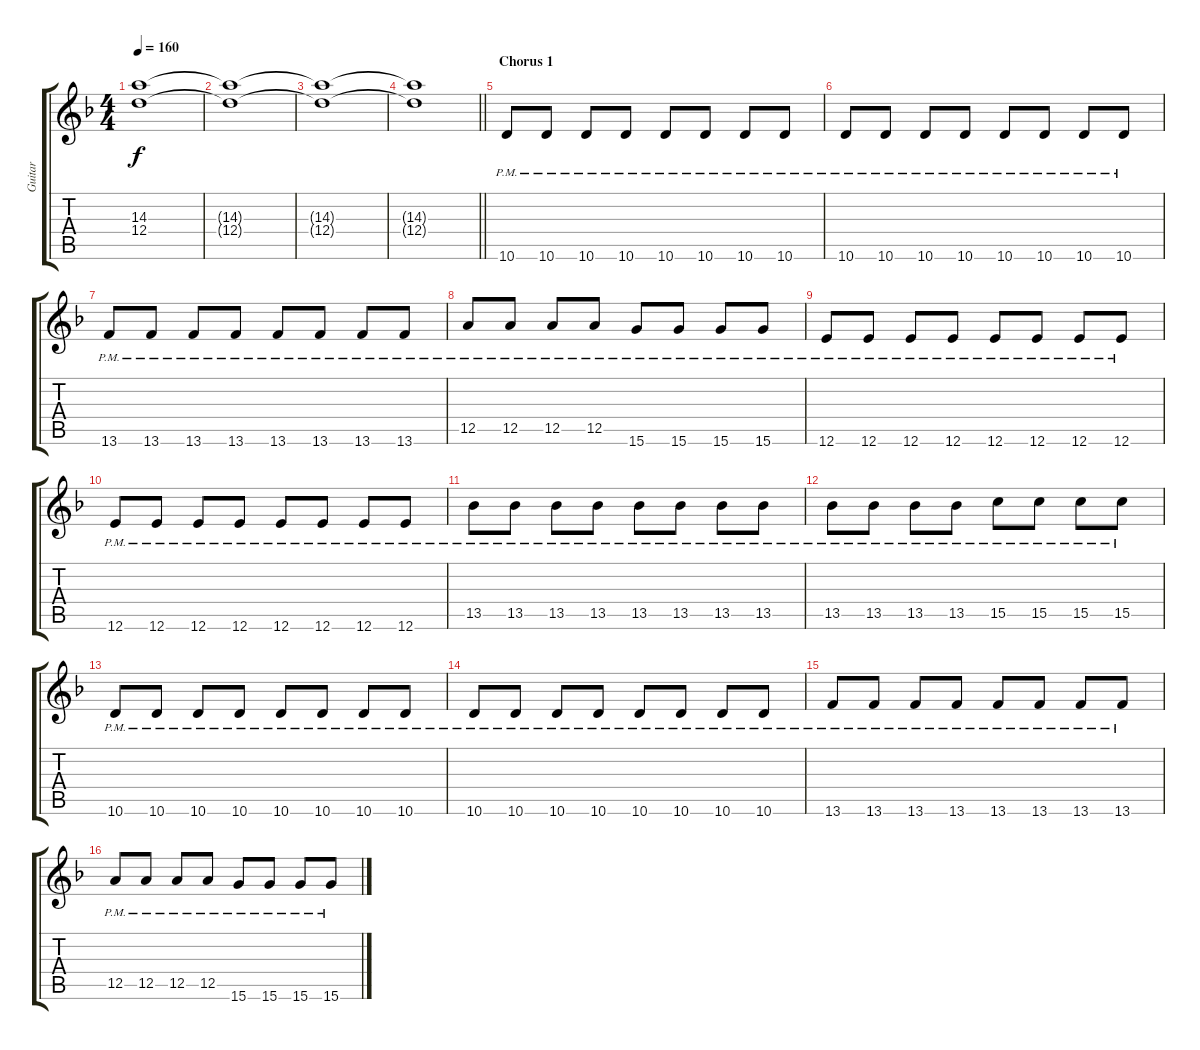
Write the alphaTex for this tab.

\track ("Guitar" "Guitar") {instrument electricguitarmuted}
\staff {score tabs}
\tuning (E4 B3 G3 D3 A2 E2) {hide}
\ts (4 4)
\tempo 160
\clef g2
\ks f
(14.3 12.4).1{dy f} |
(14.3{t} 12.4{t}).1 |
(14.3{t} 12.4{t}).1 |
\barLineRight lightlight
(14.3{t} 12.4{t}).1 |
\section ("" "Chorus 1")
10.6{pm}.8{instrument overdrivenguitar} 10.6{pm}.8 10.6{pm}.8 10.6{pm}.8 10.6{pm}.8 10.6{pm}.8 10.6{pm}.8 10.6{pm}.8 |
10.6{pm}.8 10.6{pm}.8 10.6{pm}.8 10.6{pm}.8 10.6{pm}.8 10.6{pm}.8 10.6{pm}.8 10.6{pm}.8 |
13.6{pm}.8 13.6{pm}.8 13.6{pm}.8 13.6{pm}.8 13.6{pm}.8 13.6{pm}.8 13.6{pm}.8 13.6{pm}.8 |
12.5{pm}.8 12.5{pm}.8 12.5{pm}.8 12.5{pm}.8 15.6{pm}.8 15.6{pm}.8 15.6{pm}.8 15.6{pm}.8 |
12.6{pm}.8 12.6{pm}.8 12.6{pm}.8 12.6{pm}.8 12.6{pm}.8 12.6{pm}.8 12.6{pm}.8 12.6{pm}.8 |
12.6{pm}.8 12.6{pm}.8 12.6{pm}.8 12.6{pm}.8 12.6{pm}.8 12.6{pm}.8 12.6{pm}.8 12.6{pm}.8 |
13.5{pm}.8 13.5{pm}.8 13.5{pm}.8 13.5{pm}.8 13.5{pm}.8 13.5{pm}.8 13.5{pm}.8 13.5{pm}.8 |
13.5{pm}.8 13.5{pm}.8 13.5{pm}.8 13.5{pm}.8 15.5{pm}.8 15.5{pm}.8 15.5{pm}.8 15.5{pm}.8 |
10.6{pm}.8{instrument overdrivenguitar} 10.6{pm}.8 10.6{pm}.8 10.6{pm}.8 10.6{pm}.8 10.6{pm}.8 10.6{pm}.8 10.6{pm}.8 |
10.6{pm}.8 10.6{pm}.8 10.6{pm}.8 10.6{pm}.8 10.6{pm}.8 10.6{pm}.8 10.6{pm}.8 10.6{pm}.8 |
13.6{pm}.8 13.6{pm}.8 13.6{pm}.8 13.6{pm}.8 13.6{pm}.8 13.6{pm}.8 13.6{pm}.8 13.6{pm}.8 |
12.5{pm}.8 12.5{pm}.8 12.5{pm}.8 12.5{pm}.8 15.6{pm}.8 15.6{pm}.8 15.6{pm}.8 15.6{pm}.8
